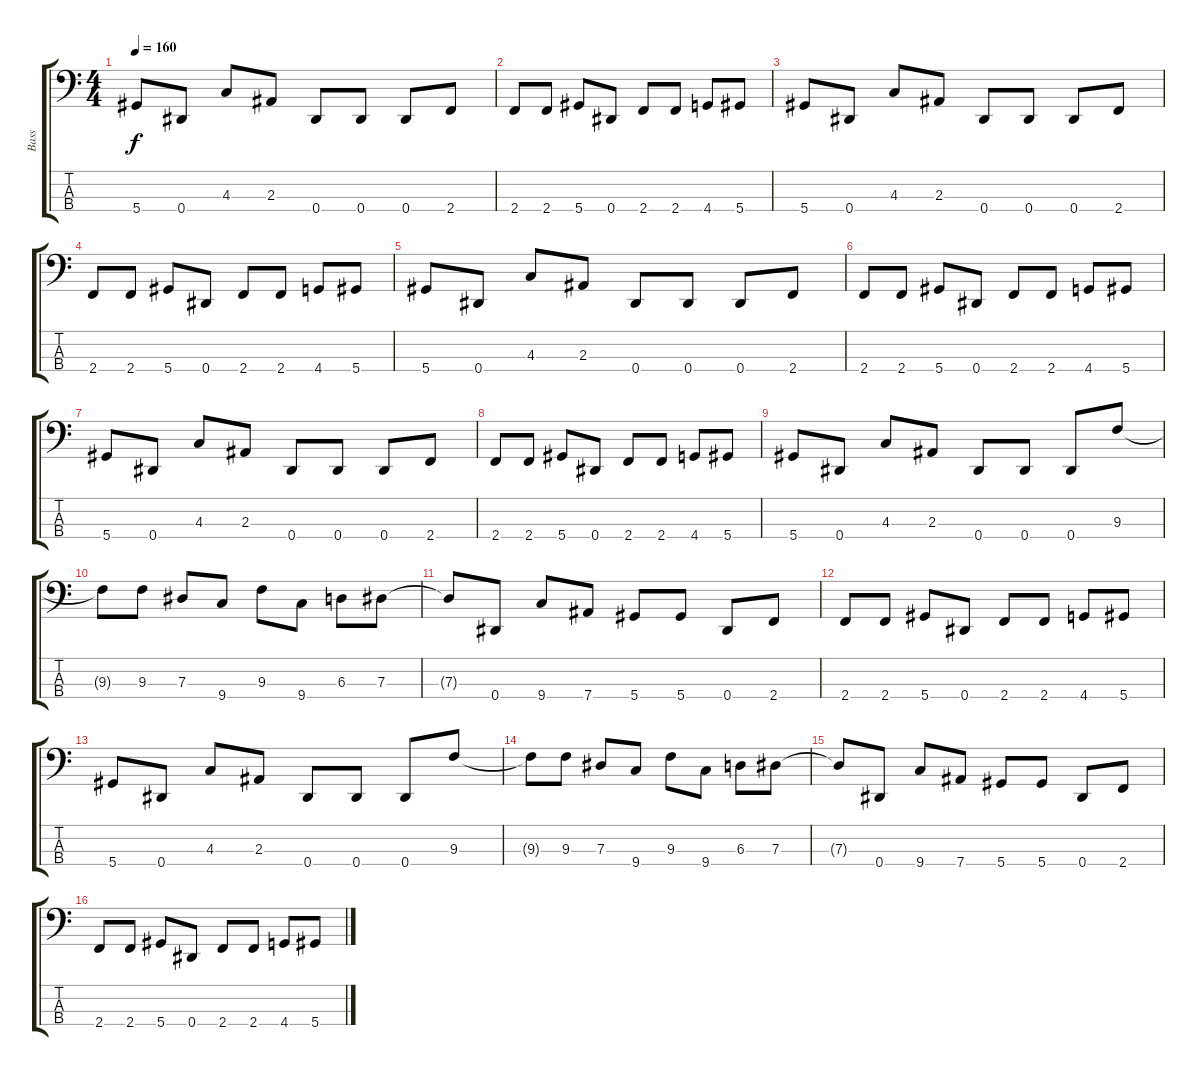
\track ("Bass" "Bass") {instrument electricbasspick}
\staff {score tabs}
\tuning (Gb2 Db2 Ab1 Eb1) {hide}
\ts (4 4)
\tempo 160
\clef f4
\ks c
5.4.8{dy f} 0.4.8 4.3.8 2.3.8 0.4.8 0.4.8 0.4.8 2.4.8 |
2.4.8 2.4.8 5.4.8 0.4.8 2.4.8 2.4.8 4.4.8 5.4.8 |
5.4.8 0.4.8 4.3.8 2.3.8 0.4.8 0.4.8 0.4.8 2.4.8 |
2.4.8 2.4.8 5.4.8 0.4.8 2.4.8 2.4.8 4.4.8 5.4.8 |
5.4.8 0.4.8 4.3.8 2.3.8 0.4.8 0.4.8 0.4.8 2.4.8 |
2.4.8 2.4.8 5.4.8 0.4.8 2.4.8 2.4.8 4.4.8 5.4.8 |
5.4.8 0.4.8 4.3.8 2.3.8 0.4.8 0.4.8 0.4.8 2.4.8 |
2.4.8 2.4.8 5.4.8 0.4.8 2.4.8 2.4.8 4.4.8 5.4.8 |
5.4.8 0.4.8 4.3.8 2.3.8 0.4.8 0.4.8 0.4.8 9.3.8 |
9.3{t}.8 9.3.8 7.3.8 9.4.8 9.3.8 9.4.8 6.3.8 7.3.8 |
7.3{t}.8 0.4.8 9.4.8 7.4.8 5.4.8 5.4.8 0.4.8 2.4.8 |
2.4.8 2.4.8 5.4.8 0.4.8 2.4.8 2.4.8 4.4.8 5.4.8 |
5.4.8 0.4.8 4.3.8 2.3.8 0.4.8 0.4.8 0.4.8 9.3.8 |
9.3{t}.8 9.3.8 7.3.8 9.4.8 9.3.8 9.4.8 6.3.8 7.3.8 |
7.3{t}.8 0.4.8 9.4.8 7.4.8 5.4.8 5.4.8 0.4.8 2.4.8 |
2.4.8 2.4.8 5.4.8 0.4.8 2.4.8 2.4.8 4.4.8 5.4.8
